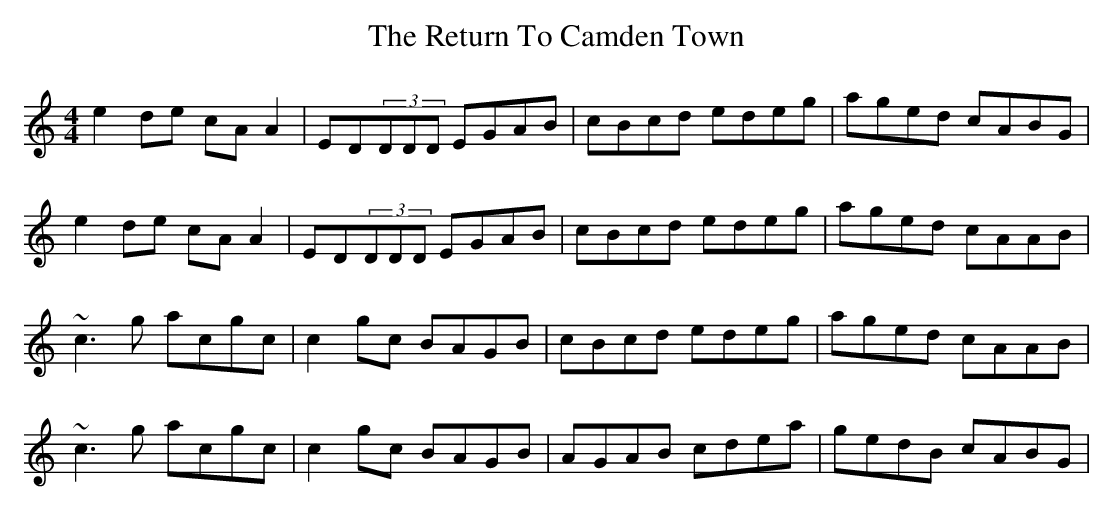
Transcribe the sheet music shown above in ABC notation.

X:1
T: The Return To Camden Town
M: 4/4
L: 1/8
K: Cmaj
e2 de ca, a,2|ED(3DDD EGAB|cBcd edeg|aged cABG|
e2 de ca, a,2|ED(3DDD EGAB|cBcd edeg|aged cAAB|
~c3 g acgc|c2 gc BAGB|cBcd edeg|aged cAAB|
~c3 g acgc|c2 gc BAGB|AGAB cdea|gedB cABG|
